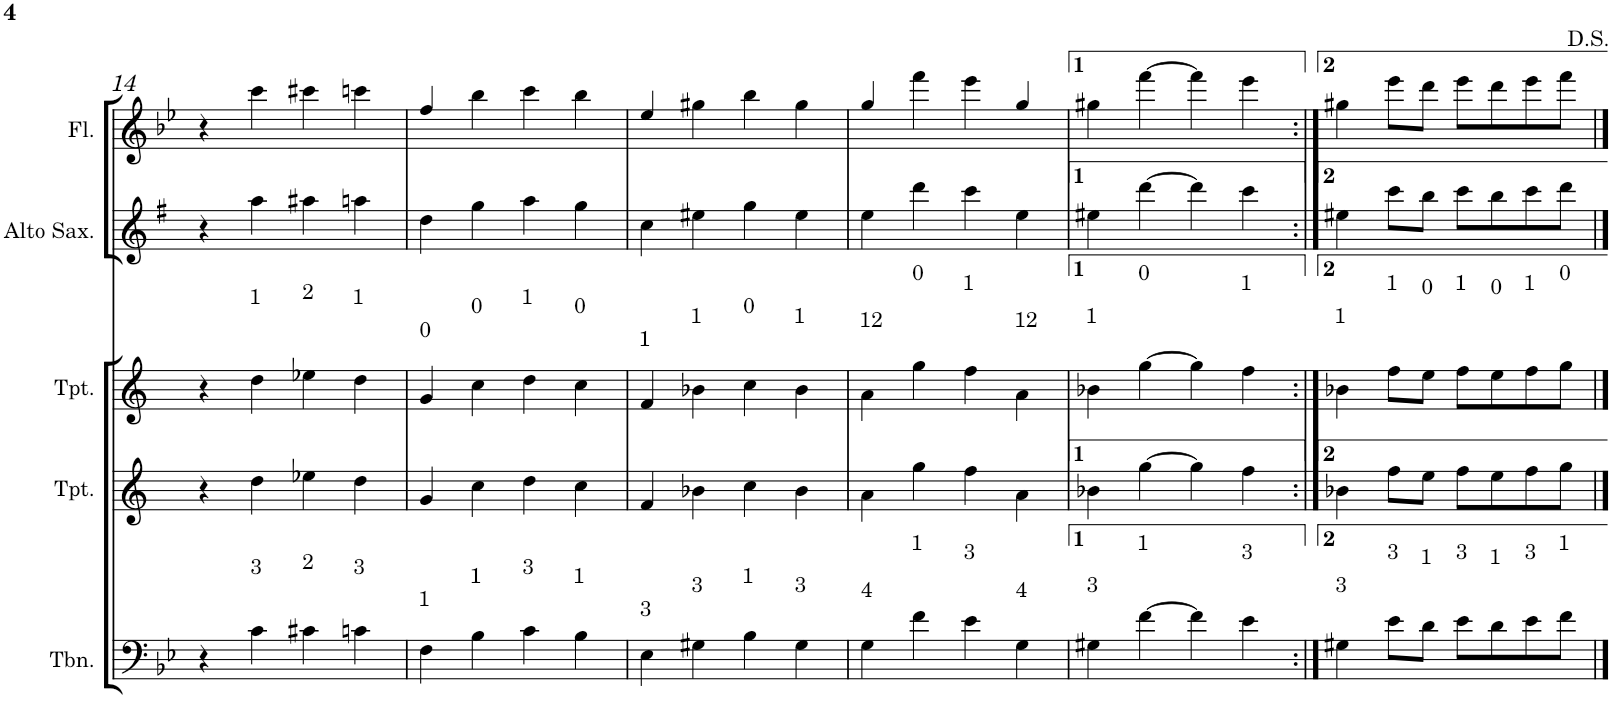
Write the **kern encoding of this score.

**kern	**kern	**kern	**kern	**kern
*part5	*part4	*part3	*part2	*part1
*staff5	*staff4	*staff3	*staff2	*staff1
*I"C clavF	*I"Bb	*I"Bb - Pirata	*I"Eb	*I"C clavG
!!LO:PB:g=z
*clefF4	*clefG2	*clefG2	*clefG2	*clefG2
*	*Trd1c2	*Trd1c2	*Trd5c9	*
*k[b-e-]	*k[]	*k[]	*k[f#]	*k[b-e-]
*B-:	*	*	*G:	*B-:
*M4/4	*M4/4	*M4/4	*M4/4	*M4/4
=14	=14	=14	=14	=14
4r	4r	4r	4r	4r
!	!	!LO:TX:a:t=1	!	!
!LO:TX:a:t=3	!	!	!	!
4c\	4dd\	4dd\	4aa\	4ccc\
!	!	!LO:TX:a:t=2	!	!
!LO:TX:a:t=2	!	!	!	!
4c#X\	4ee-X\	4ee-X\	4aa#X\	4ccc#X\
!	!	!LO:TX:a:t=1	!	!
!LO:TX:a:t=3	!	!	!	!
4cn\	4dd\	4dd\	4aan\	4cccn\
=15	=15	=15	=15	=15
!	!	!LO:TX:a:t=0	!	!
!LO:TX:a:t=1	!	!	!	!
4F\	4g/	4g/	4dd\	4ff/
!	!	!LO:TX:a:t=0	!	!
!LO:TX:a:t=1	!	!	!	!
4B-\	4cc\	4cc\	4gg\	4bb-\
!	!	!LO:TX:a:t=1	!	!
!LO:TX:a:t=3	!	!	!	!
4c\	4dd\	4dd\	4aa\	4ccc\
!	!	!LO:TX:a:t=0	!	!
!LO:TX:a:t=1	!	!	!	!
4B-\	4cc\	4cc\	4gg\	4bb-\
=16	=16	=16	=16	=16
!	!	!LO:TX:a:t=1	!	!
!LO:TX:a:t=3	!	!	!	!
4E-\	4f/	4f/	4cc\	4ee-/
!	!	!LO:TX:a:t=1	!	!
!LO:TX:a:t=3	!	!	!	!
4G#X\	4b-X\	4b-X\	4ee#X\	4gg#X\
!	!	!LO:TX:a:t=0	!	!
!LO:TX:a:t=1	!	!	!	!
4B-\	4cc\	4cc\	4gg\	4bb-\
!	!	!LO:TX:a:t=1	!	!
!LO:TX:a:t=3	!	!	!	!
4G#\	4b-\	4b-\	4ee#\	4gg#\
=17	=17	=17	=17	=17
!	!	!LO:TX:a:t=12	!	!
!LO:TX:a:t=4	!	!	!	!
4G\	4a\	4a\	4ee\	4gg/
!	!	!LO:TX:a:t=0	!	!
!LO:TX:a:t=1	!	!	!	!
4f\	4gg\	4gg\	4ddd\	4fff\
!	!	!LO:TX:a:t=1	!	!
!LO:TX:a:t=3	!	!	!	!
4e-\	4ff\	4ff\	4ccc\	4eee-\
!	!	!LO:TX:a:t=12	!	!
!LO:TX:a:t=4	!	!	!	!
4G\	4a\	4a\	4ee\	4gg/
=18	=18	=18	=18	=18
!	!	!LO:TX:a:t=1	!	!
!LO:TX:a:t=3	!	!	!	!
4G#X\	4b-X\	4b-X\	4ee#X\	4gg#X\
!	!	!LO:TX:a:t=0	!	!
!LO:TX:a:t=1	!	!	!	!
[>4f\	[>4gg\	[>4gg\	[>4ddd\	[>4fff\
4f\]	4gg\]	4gg\]	4ddd\]	4fff\]
!	!	!LO:TX:a:t=1	!	!
!LO:TX:a:t=3	!	!	!	!
4e-\	4ff\	4ff\	4ccc\	4eee-\
=19:|!	=19:|!	=19:|!	=19:|!	=19:|!
!	!	!LO:TX:a:t=1	!	!
!LO:TX:a:t=3	!	!	!	!
4G#X\	4b-X\	4b-X\	4ee#X\	4gg#X\
!	!	!LO:TX:a:t=1	!	!
!LO:TX:a:t=3	!	!	!	!
8e-\L	8ff\L	8ff\L	8ccc\L	8eee-\L
!	!	!LO:TX:a:t=0	!	!
!LO:TX:a:t=1	!	!	!	!
8d\J	8ee\J	8ee\J	8bb\J	8ddd\J
!	!	!LO:TX:a:t=1	!	!
!LO:TX:a:t=3	!	!	!	!
8e-\L	8ff\L	8ff\L	8ccc\L	8eee-\L
!	!	!LO:TX:a:t=0	!	!
!LO:TX:a:t=1	!	!	!	!
8d\	8ee\	8ee\	8bb\	8ddd\
!	!	!LO:TX:a:t=1	!	!
!LO:TX:a:t=3	!	!	!	!
8e-\	8ff\	8ff\	8ccc\	8eee-\
!	!	!LO:TX:a:t=0	!	!
!LO:TX:a:t=1	!	!	!	!
8f\J	8gg\J	8gg\J	8ddd\J	8fff\J
==	==	==	==	==
*-	*-	*-	*-	*-
